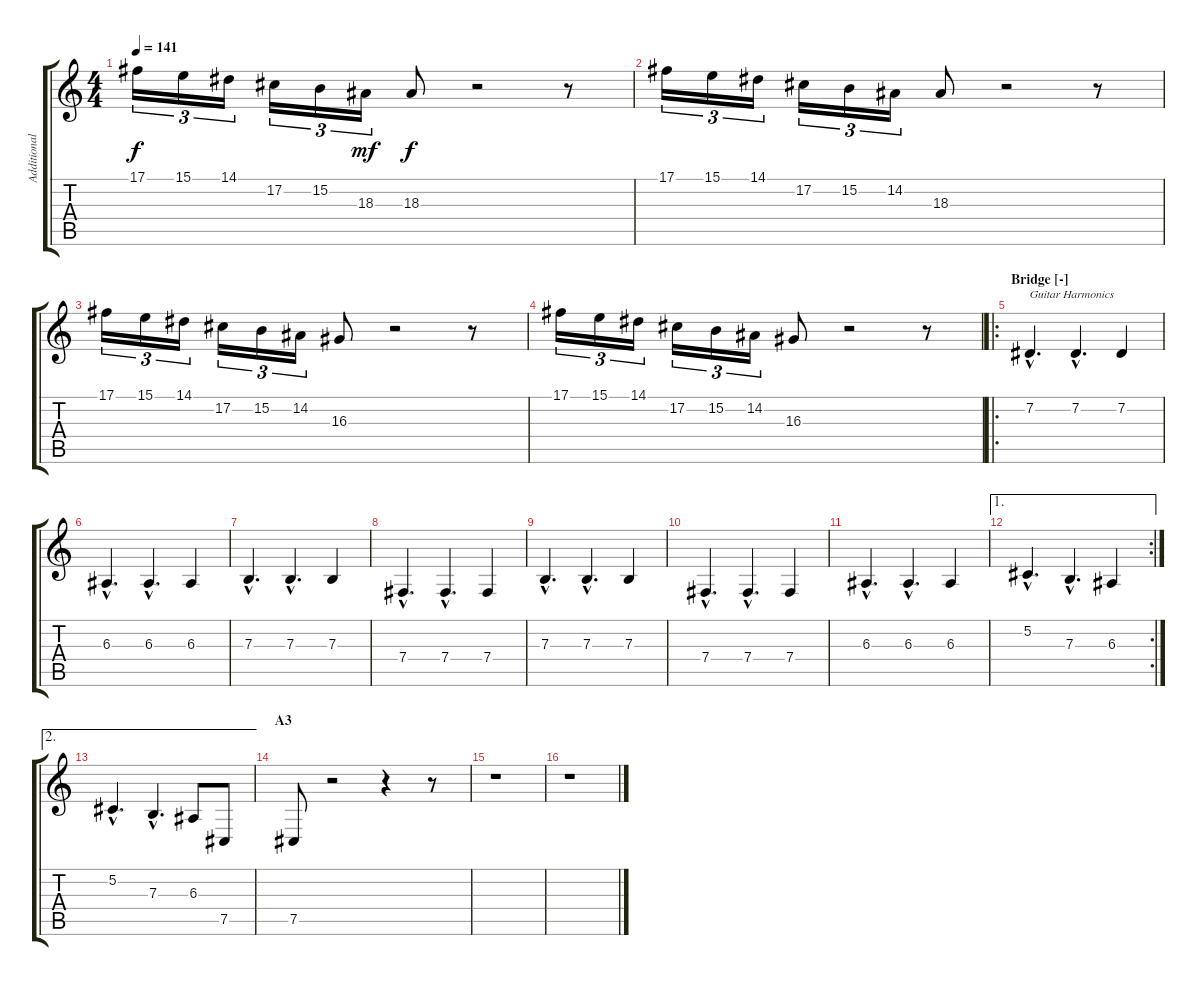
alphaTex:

\track ("Additional Instruments" "Additional") {instrument electricgrandpiano}
\staff {score tabs}
\tuning (Db4 Ab3 E3 B2 Gb2 Db2) {hide}
\ts (4 4)
\tempo 141
\clef g2
\ks c
17.1.16{tu (3 2) dy f} 15.1.16{tu (3 2)} 14.1.16{tu (3 2)} 17.2.16{tu (3 2)} 15.2.16{tu (3 2)} 18.3.16{tu (3 2) dy mf} 18.3.8{dy f} r.2 r.8 |
17.1.16{tu (3 2)} 15.1.16{tu (3 2)} 14.1.16{tu (3 2)} 17.2.16{tu (3 2)} 15.2.16{tu (3 2)} 14.2.16{tu (3 2)} 18.3.8 r.2 r.8 |
17.1.16{tu (3 2)} 15.1.16{tu (3 2)} 14.1.16{tu (3 2)} 17.2.16{tu (3 2)} 15.2.16{tu (3 2)} 14.2.16{tu (3 2)} 16.3.8 r.2 r.8 |
17.1.16{tu (3 2)} 15.1.16{tu (3 2)} 14.1.16{tu (3 2)} 17.2.16{tu (3 2)} 15.2.16{tu (3 2)} 14.2.16{tu (3 2)} 16.3.8 r.2 r.8 |
\ro
\section ("" "Bridge [-]")
7.2{hac}.4{d txt "Guitar Harmonics" volume 16 instrument distortionguitar} 7.2{hac}.4{d} 7.2.4 |
6.3{hac}.4{d} 6.3{hac}.4{d} 6.3.4 |
7.3{hac}.4{d} 7.3{hac}.4{d} 7.3.4 |
7.4{hac}.4{d} 7.4{hac}.4{d} 7.4.4 |
7.3{hac}.4{d} 7.3{hac}.4{d} 7.3.4 |
7.4{hac}.4{d} 7.4{hac}.4{d} 7.4.4 |
6.3{hac}.4{d} 6.3{hac}.4{d} 6.3.4 |
\ae 1
\rc 2
5.2{hac}.4{d} 7.3{hac}.4{d} 6.3.4 |
\ae 2
5.2{hac}.4{d} 7.3{hac}.4{d} 6.3.8 7.5.8 |
\section ("" "A3")
7.5.8 r.2 r.4 r.8 |
r.1 |
r.1
